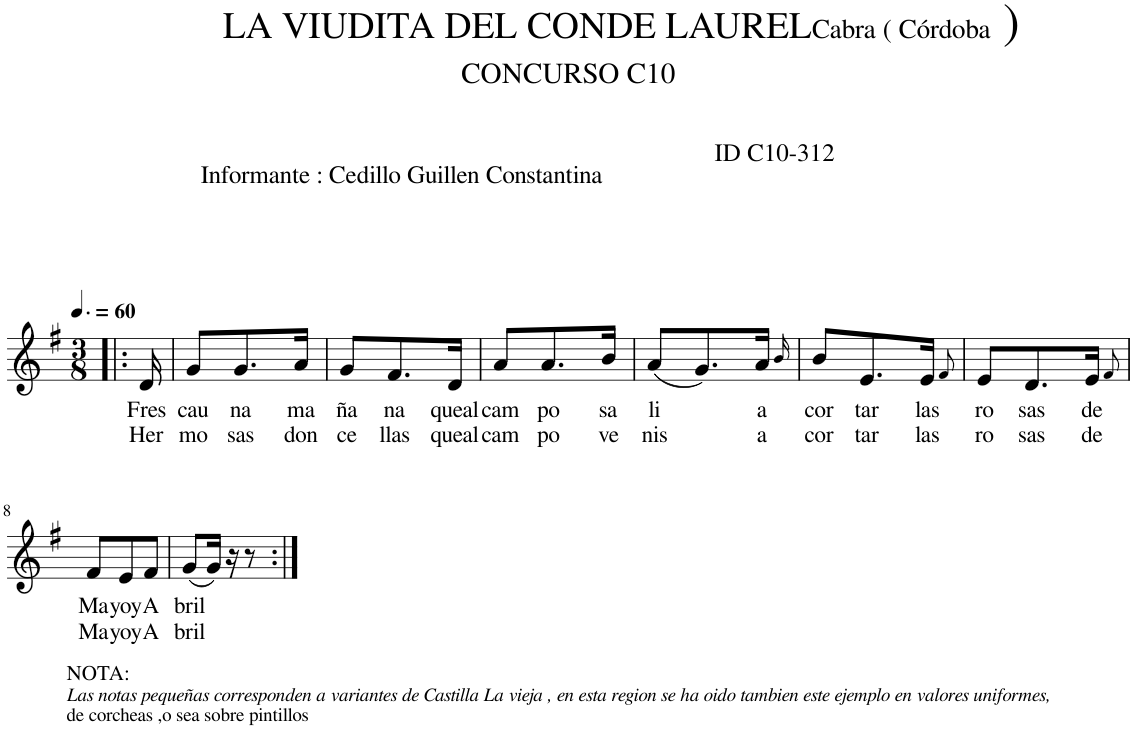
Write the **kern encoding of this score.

**kern	**text	**text
*part1	*part1	*part1
*staff1	*staff1	*staff1
*I"Piano	*	*
*I'Pno.	*	*
*clefG2	*	*
*k[f#]	*	*
*M3/8	*	*
*MM90	*	*
=1!|:	=1!|:	=1!|:
!	!LO:LY:b	!LO:LY:b
16d/	Fres	Her
=2	=2	=2
!	!LO:LY:b	!LO:LY:b
8g/L	cau	mo
!	!LO:LY:b	!LO:LY:b
8.g/	na	sas
!	!LO:LY:b	!LO:LY:b
16a/Jk	ma	don
=3	=3	=3
!	!LO:LY:b	!LO:LY:b
8g/L	ña	ce
!	!LO:LY:b	!LO:LY:b
8.f#/	na	llas
!	!LO:LY:b	!LO:LY:b
16d/Jk	queal	queal
=4	=4	=4
!	!LO:LY:b	!LO:LY:b
8a/L	cam	cam
!	!LO:LY:b	!LO:LY:b
8.a/	po	po
!	!LO:LY:b	!LO:LY:b
16b/Jk	sa	ve
=5	=5	=5
!	!LO:LY:b	!LO:LY:b
(8a/L	li	nis
8.g/)	.	.
!	!LO:LY:b	!LO:LY:b
16a/Jk	a	a
16qb/	.	.
=6	=6	=6
!	!LO:LY:b	!LO:LY:b
8b/L	cor	cor
!	!LO:LY:b	!LO:LY:b
8.e/	tar	tar
!	!LO:LY:b	!LO:LY:b
16e/Jk	las	las
8qf#/	.	.
=7	=7	=7
!	!LO:LY:b	!LO:LY:b
8e/L	ro	ro
!	!LO:LY:b	!LO:LY:b
8.d/	sas	sas
!	!LO:LY:b	!LO:LY:b
16e/Jk	de	de
8qf#/	.	.
!!LO:LB:g=z
=8	=8	=8
!LO:TX:b:t=NOTA&colon;	!	!
!LO:TX:b:i:t=Las notas pequeñas corresponden a variantes de Castilla La vieja , en esta region se ha oido tambien este ejemplo en valores uniformes,	!	!
!LO:TX:b:t=de corcheas ,o sea sobre pintillos	!	!
!	!LO:LY:b	!LO:LY:b
8f#/L	Ma	Ma
!	!LO:LY:b	!LO:LY:b
8e/	yoy	yoy
!	!LO:LY:b	!LO:LY:b
8f#/J	A	A
=9	=9	=9
!	!LO:LY:b	!LO:LY:b
(8g/L	bril	bril
16g/Jk)	.	.
16r	.	.
8r	.	.
=:|!	=:|!	=:|!
*-	*-	*-
